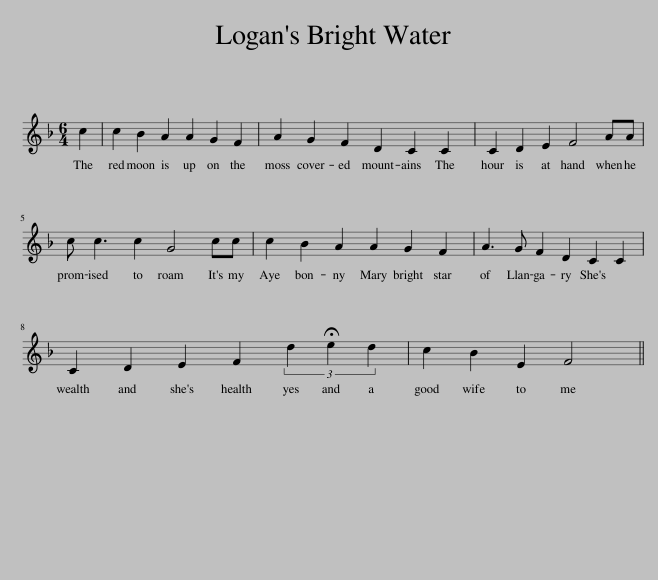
X:1
L:1/8
M:6/4
I:linebreak $
K:F
V:1 treble
V:1
 c2 | c2 B2 A2 A2 G2 F2 | A2 G2 F2 D2 C2 C2 | C2 D2 E2 F4 AA |$ c c3 c2 G4 cc | %5
 c2 B2 A2 A2 G2 F2 | A3 G F2 D2 C2 C2 |$ C2 D2 E2 F2 (3d2 !fermata!e2 d2 | c2 B2 E2 F4 || %9
